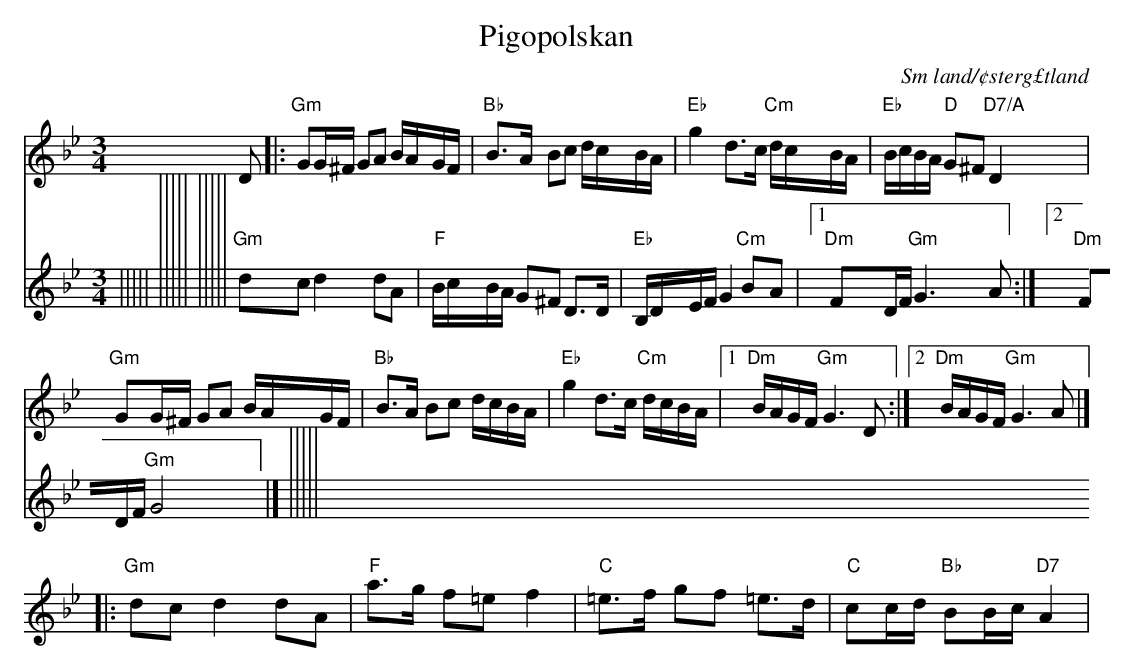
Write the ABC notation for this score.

X:1
T:Pigopolskan
O:Sm land/¢sterg£tland
M:3/4
L:1/8
K:Gm
[V:1]D|:"Gm" GG/2^F/2 GA B/2A/2G/2F/2|"Bb" B3/2A/2 Bc d/2c/2B/2A/2|"Eb" g2 d3/2c/2 "Cm"d/2c/2B/2A/2 | "Eb"B/2c/2B/2A/2 "D"G^F "D7/A"D2|
[V:2]|||||
[V:1]"Gm" GG/2^F/2 GA B/2A/2G/2F/2|"Bb" B3/2A/2 Bc d/2c/2B/2A/2|"Eb" g2 d3/2c/2 "Cm"d/2c/2B/2A/2|[1 "Dm" B/2A/2G/2F/2 "Gm" G3 D:|[2 "Dm" B/2A/2G/2F/2 "Gm" G3 A|]
[V:2]|||||
[V:1]|:"Gm" dc d2 dA|"F" a3/2g/2 f=e f2|"C" =e3/2f/2 gf =e3/2d/2|"C" cc/2d/2 "Bb" BB/2c/2 "D7" A2|
[V:2]|||||
"Gm" dc d2 dA|"F" B/2c/2B/2A/2 G^F D3/2D/2|"Eb" B,/2D/2E/2F/2 G2 "Cm"BA|[1 "Dm" FD/2F/2 "Gm" G3 A:|[2 "Dm" FD/2F/2 "Gm" G4|]
[V:2]|||||
